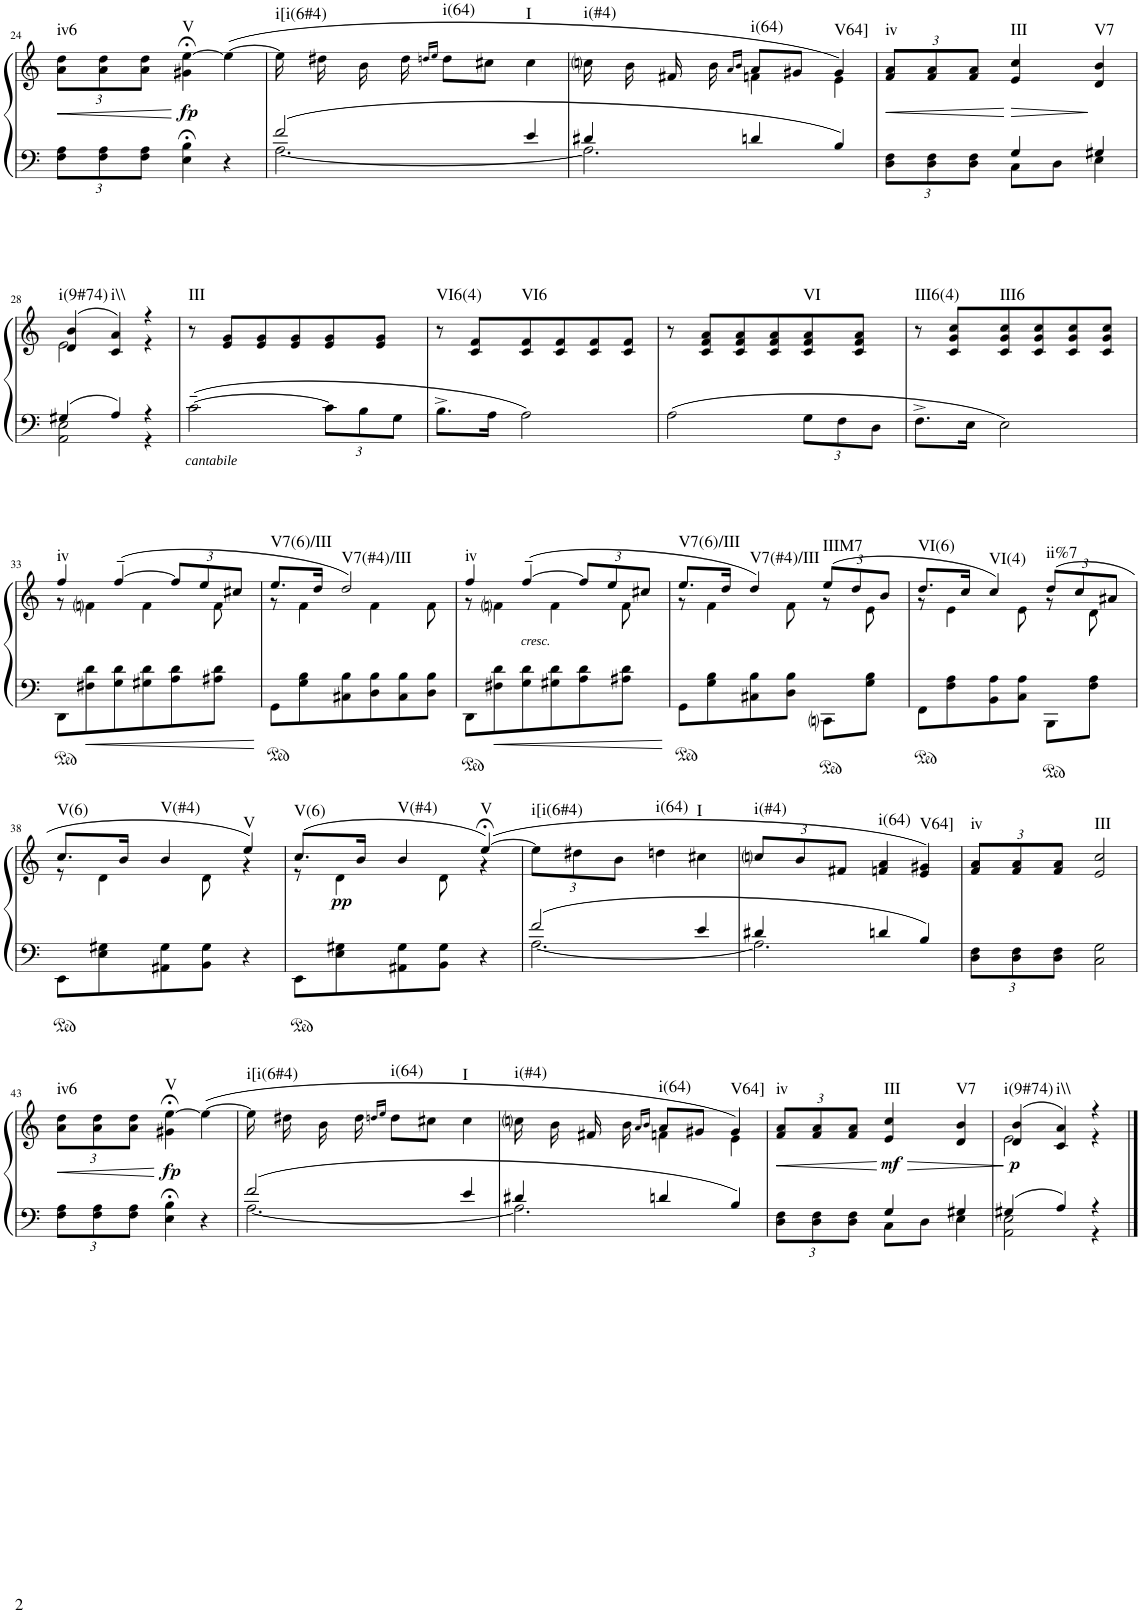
**kern	**kern	**dynam	**harte
*part1	*part1	*part1	*part1
*staff2	*staff1	*staff1/2	*
*I"Midi_1	*	*	*
!!LO:PB:g=z
*clefF4	*clefG2	*	*
*k[]	*k[]	*	*
*M3/4	*M3/4	*	*
*Xbrackettup	*Xbrackettup	*	*
=24	=24	=24	=24
!	!	!LO:HP:b	!LO:H:kt=iv6
12F\ 12A\L	12a\ 12dd\L	<	N
12F\ 12A\	12a\ 12dd\	.	.
12F\ 12A\J	12a\ 12dd\J	.	.
!	!	!LO:DY:b	!LO:H:kt=V
4E\;< 4B\;<	4g#X\;< [4ee\;<	fp	N
4r	(4ee\_	.	.
=25	=25	=25	=25
*^	*	*	*
!	!	!	!	!LO:H:kt=i[i(6#4)
2f/	[2.A\	16ee\]	.	N
.	.	16dd#X\	.	.
.	.	16b\	.	.
.	.	16dd#\	.	.
.	.	16qddn/LL	.	.
.	.	16qee/JJ	.	.
!	!	!	!	!LO:H:kt=i(64)
.	.	8dd\L	.	N
.	.	8cc#X\J	.	.
!	!	!	!	!LO:H:kt=I
4e/	.	4cc#\	.	N
=26	=26	=26	=26	=26
*	*	*^	*	*
!	!	!	!	!	!LO:H:kt=i(#4)
4d#X/	2.A\]	16ccni\	4ryy	.	N
.	.	16b\	.	.	.
.	.	16f#X/	.	.	.
.	.	16b\	.	.	.
.	.	16qa/LL	.	.	.
.	.	16qb/JJ	.	.	.
!	!	!	!	!	!LO:H:kt=i(64)
4dn/	.	8a/L	4fn\	.	N
.	.	8g#X/J	.	.	.
!	!	!	!	!	!LO:H:kt=V64]
4B/	.	4g#/)	4e\	.	N
=27	=27	=27	=27	=27	=27
!	!	!	!	!LO:HP:b	!LO:H:kt=iv
*	*	*v	*v	*	*
12D\ 12F\L	4ryy	12f/ 12a/L	<	N
12D\ 12F\	.	12f/ 12a/	.	.
12D\ 12F\J	.	12f/ 12a/J	.	.
!	!	!	!LO:HP:n=1:b	!LO:H:kt=III
4G/	8C\L	4e/ 4cc/	[ >	N
.	8D\J	.	.	.
!	!	!	!	!LO:H:kt=V7
4G#X/	4E\	4d/ 4b/	[	N
!!LO:LB:g=z
=28	=28	=28	=28	=28
*	*	*^	*	*
!	!	!	!	!	!LO:H:kt=i(9#74)
4G#X/	2AA\ 2E\	(4d/ 4b/	2e\	.	N
!	!	!	!	!	!LO:H:kt=i\\
4A/	.	4c/ 4a/)	.	.	N
4r	4r	4r	4r	.	.
=29	=29	=29	=29	=29	=29
!LO:TX:b:i:t=cantabile	!	!	!	!	!LO:H:kt=III
*v	*v	*	*	*	*
*	*v	*v	*	*
[2c~\	8r	.	N
.	8e/ 8g/L	.	.
.	8e/ 8g/	.	.
.	8e/ 8g/	.	.
12c\L]	8e/ 8g/	.	.
12B\	.	.	.
.	8e/ 8g/J	.	.
12G\J	.	.	.
=30	=30	=30	=30
!	!	!	!LO:H:kt=VI6(4)
8.B^\L	8r	.	N
.	8c/ 8f/L	.	.
16A\Jk	.	.	.
!	!	!	!LO:H:kt=VI6
2A\	8c/ 8f/	.	N
.	8c/ 8f/	.	.
.	8c/ 8f/	.	.
.	8c/ 8f/J	.	.
=31	=31	=31	=31
2A\	8r	.	.
.	8c/ 8f/ 8a/L	.	.
.	8c/ 8f/ 8a/	.	.
.	8c/ 8f/ 8a/	.	.
!	!	!	!LO:H:kt=VI
12G\L	8c/ 8f/ 8a/	.	N
12F\	.	.	.
.	8c/ 8f/ 8a/J	.	.
12D\J	.	.	.
=32	=32	=32	=32
!	!	!	!LO:H:kt=III6(4)
8.F^\L	8r	.	N
.	8c/ 8g/ 8cc/L	.	.
16E\Jk	.	.	.
!	!	!	!LO:H:kt=III6
2E\	8c/ 8g/ 8cc/	.	N
.	8c/ 8g/ 8cc/	.	.
.	8c/ 8g/ 8cc/	.	.
.	8c/ 8g/ 8cc/J	.	.
!!LO:LB:g=z
=33	=33	=33	=33
*	*^	*	*
!	!	!	!	!LO:H:kt=iv
8DD\L	4ff/	8r	.	N
8F#X\ 8d\	.	4fni\	.	.
8G\ 8d\	([4ff~/	.	.	.
8G#X\ 8d\	.	4f\	.	.
8A\ 8d\	12ff/L]	.	.	.
.	12ee/	.	.	.
8A#X\ 8d\J	.	8f\	.	.
.	12cc#X/J	.	.	.
*	*v	*v	*	*
.	.	]	.
=34	=34	=34	=34
*	*^	*	*
!	!	!	!	!LO:H:kt=V7(6)/III
8GG\L	8.ee/L	8r	.	N
8G\ 8B\	.	4f\	.	.
.	16dd/Jk	.	.	.
!	!	!	!	!LO:H:kt=V7(#4)/III
8C#X\ 8B\	2dd/)	.	.	N
8D\ 8B\	.	4f\	.	.
8C#\ 8B\	.	.	.	.
8D\ 8B\J	.	8f\	.	.
=35	=35	=35	=35	=35
!	!	!	!	!LO:H:kt=iv
8DD\L	4ff/	8r	.	N
!	!	!	!LO:HP:b=2	!
8F#X\ 8d\	.	4fni\	<	.
!LO:TX:a:i:t=cresc.	!	!	!	!
8G\ 8d\	([4ff~/	.	.	.
8G#X\ 8d\	.	4f\	.	.
8A\ 8d\	12ff/L]	.	.	.
.	12ee/	.	.	.
8A#X\ 8d\J	.	8f\	.	.
.	12cc#X/J	.	.	.
=36	=36	=36	=36	=36
!	!	!	!	!LO:H:kt=V7(6)/III
8GG\L	8.ee/L	8r	.	N
8G\ 8B\	.	4f\	.	.
.	16dd/Jk	.	.	.
!	!	!	!	!LO:H:kt=V7(#4)/III
8C#X\ 8B\	4dd/)	.	.	N
8D\ 8B\J	.	8f\	.	.
!	!	!	!	!LO:H:kt=IIIM7
8CCni\L	(12ee/L	8r	.	N
.	12dd/	.	.	.
8G\ 8B\J	.	8e\	.	.
.	12b/J	.	.	.
=37	=37	=37	=37	=37
!	!	!	!	!LO:H:kt=VI(6)
8FF\L	8.dd/L	8r	.	N
8F\ 8A\	.	4e\	.	.
.	16cc/Jk	.	.	.
!	!	!	!	!LO:H:kt=VI(4)
8BB\ 8A\	4cc/)	.	.	N
8C\ 8A\J	.	8e\	.	.
!	!	!	!	!LO:H:kt=ii%7
8BBB\L	(12dd/L	8r	.	N
.	12cc/	.	.	.
8F\ 8A\J	.	8d\	.	.
.	12a#X/J	.	.	.
!!LO:LB:g=z	!!
=38	=38	=38	=38	=38
!	!	!	!	!LO:H:kt=V(6)
8EE\L	8.cc/L	8r	.	N
8E\ 8G#X\	.	4d\	.	.
.	16b/Jk	.	.	.
!	!	!	!	!LO:H:kt=V(#4)
8AA#X\ 8G#\	4b/	.	.	N
8BB\ 8G#\J	.	8d\	.	.
!	!	!	!	!LO:H:kt=V
4r	4ee/)	4r	.	N
=39	=39	=39	=39	=39
!	!	!	!	!LO:H:kt=V(6)
8EE\L	(8.cc/L	8r	.	N
!	!	!	!LO:DY:b	!
8E\ 8G#X\	.	4d\	pp	.
.	16b/Jk	.	.	.
!	!	!	!	!LO:H:kt=V(#4)
8AA#X\ 8G#\	4b/	.	.	N
8BB\ 8G#\J	.	8d\	.	.
!	!	!	!	!LO:H:kt=V
4r	([4ee;</)	4r	.	N
=40	=40	=40	=40	=40
*^	*	*	*	*
!	!	!	!	!	!LO:H:kt=i[i(6#4)
*	*	*v	*v	*	*
2f/	[2.A\	12ee\L]	.	N
.	.	12dd#X\	.	.
.	.	12b\J	.	.
!	!	!	!	!LO:H:kt=i(64)
.	.	4ddn\	.	N
!	!	!	!	!LO:H:kt=I
4e/	.	4cc#X\	.	N
=41	=41	=41	=41	=41
!	!	!	!	!LO:H:kt=i(#4)
4d#X/	2.A\]	12ccni/L	.	N
.	.	12b/	.	.
.	.	12f#X/J	.	.
!	!	!	!	!LO:H:kt=i(64)
4dn/	.	4fn/ 4a/	.	N
!	!	!	!	!LO:H:kt=V64]
4B/	.	4e/ 4g#X/)	.	N
*v	*v	*	*	*
=42	=42	=42	=42
!	!	!	!LO:H:kt=iv
12D\ 12F\L	12f/ 12a/L	.	N
12D\ 12F\	12f/ 12a/	.	.
12D\ 12F\J	12f/ 12a/J	.	.
!	!	!	!LO:H:kt=III
2C\ 2G\	2e/ 2cc/	.	N
!!LO:LB:g=z
=43	=43	=43	=43
!	!	!LO:HP:b	!LO:H:kt=iv6
12F\ 12A\L	12a\ 12dd\L	<	N
12F\ 12A\	12a\ 12dd\	.	.
12F\ 12A\J	12a\ 12dd\J	.	.
!	!	!LO:DY:n=1:b	!LO:H:kt=V
4E\;< 4B\;<	4g#X\;< [4ee\;<	[ fp	N
4r	(4ee\_	.	.
=44	=44	=44	=44
*^	*	*	*
!	!	!	!	!LO:H:kt=i[i(6#4)
2f/	[2.A\	16ee\]	.	N
.	.	16dd#X\	.	.
.	.	16b\	.	.
.	.	16dd#\	.	.
.	.	16qddn/LL	.	.
.	.	16qee/JJ	.	.
!	!	!	!	!LO:H:kt=i(64)
.	.	8dd\L	.	N
.	.	8cc#X\J	.	.
!	!	!	!	!LO:H:kt=I
4e/	.	4cc#\	.	N
=45	=45	=45	=45	=45
*	*	*^	*	*
!	!	!	!	!	!LO:H:kt=i(#4)
4d#X/	2.A\]	16ccni\	4ryy	.	N
.	.	16b\	.	.	.
.	.	16f#X/	.	.	.
.	.	16b\	.	.	.
.	.	16qa/LL	.	.	.
.	.	16qb/JJ	.	.	.
!	!	!	!	!	!LO:H:kt=i(64)
4dn/	.	8a/L	4fn\	.	N
.	.	8g#X/J	.	.	.
!	!	!	!	!	!LO:H:kt=V64]
4B/	.	4g#/)	4e\	.	N
=46	=46	=46	=46	=46	=46
!	!	!	!	!LO:HP:b	!LO:H:kt=iv
*	*	*v	*v	*	*
12D\ 12F\L	4ryy	12f/ 12a/L	<	N
12D\ 12F\	.	12f/ 12a/	.	.
12D\ 12F\J	.	12f/ 12a/J	.	.
!	!	!	!LO:DY:n=1:b	!LO:H:kt=III
4G/	8C\L	4e/ 4cc/	[ mf	N
.	8D\J	.	.	.
!	!	!	!	!LO:H:kt=V7
4G#X/	4E\	4d/ 4b/	.	N
*v	*v	*	*	*
.	.	[	.
=47	=47	=47	=47
*^	*^	*	*
!	!	!	!	!LO:DY:b	!LO:H:kt=i(9#74)
4G#X/	2AA\ 2E\	(4d/ 4b/	2e\	p	N
!	!	!	!	!	!LO:H:kt=i\\
4A/	.	4c/ 4a/)	.	.	N
4r	4r	4r	4r	.	.
*v	*v	*	*	*	*
*	*v	*v	*	*
==	==	==	==
*-	*-	*-	*-
